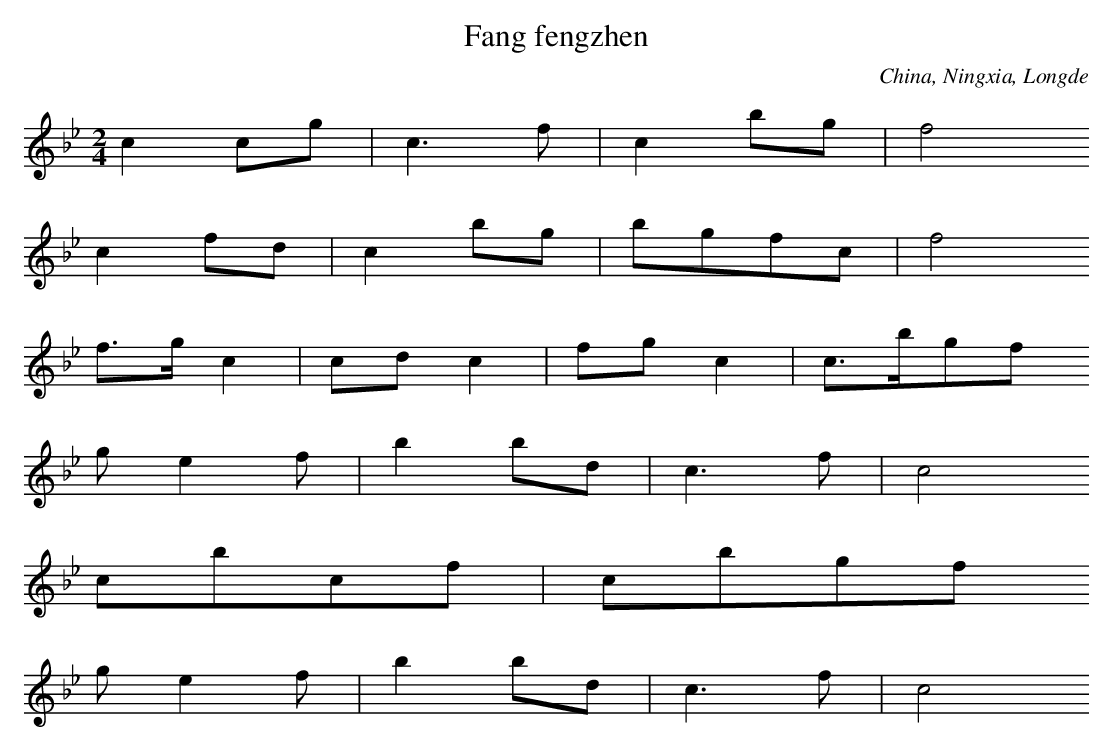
X:1
T: Fang fengzhen
O: China, Ningxia, Longde
M: 2/4
L: 1/16
K: Bb
c4c2g2 | c6f2 | c4b2g2 | f8
c4f2d2 | c4b2g2 | b2g2f2c2 | f8
f3gc4 | c2d2c4 | f2g2c4 | c3bg2f2
g2e4f2 | b4b2d2 | c6f2 | c8
c2b2c2f2 | c2b2g2f2
g2e4f2 | b4b2d2 | c6f2 | c8
